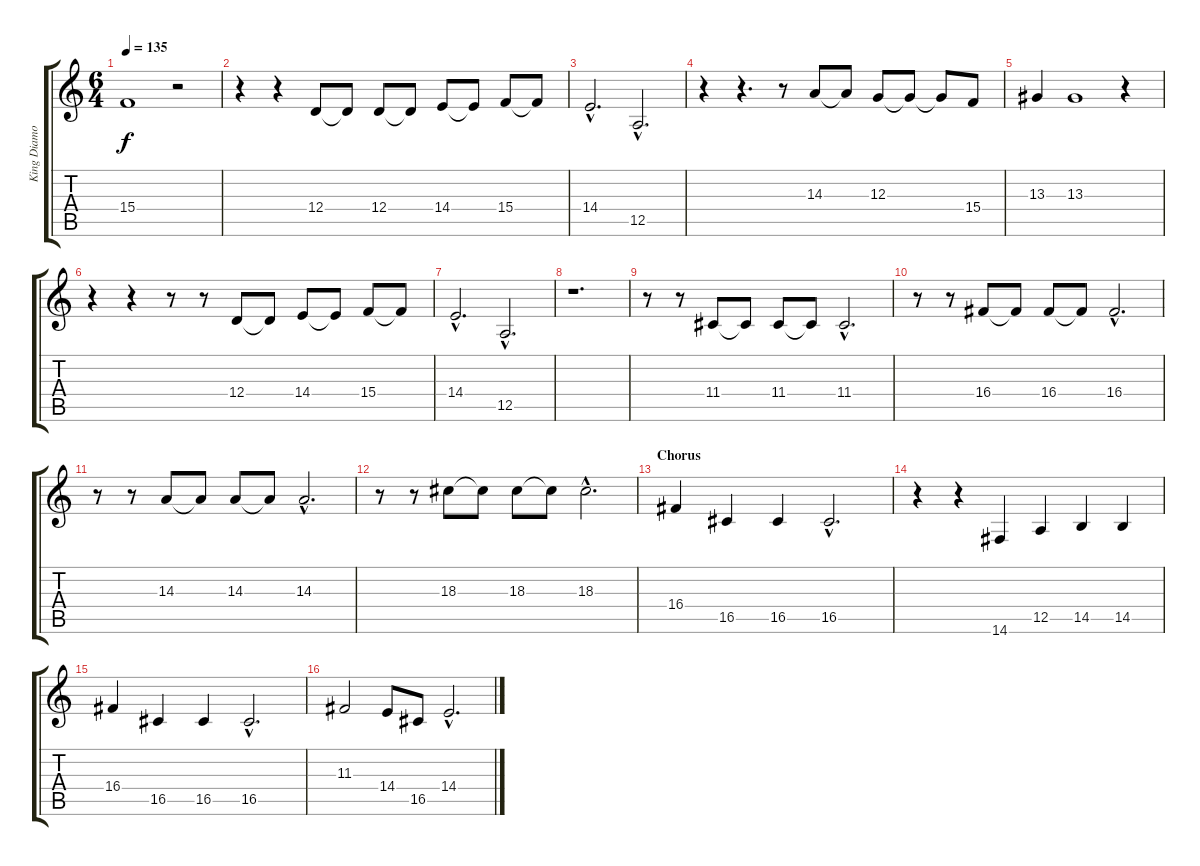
\track ("King Diamond" "King Diamo") {instrument violin}
\staff {score tabs}
\tuning (E4 B3 G3 D3 A2 E2) {hide}
\ts (6 4)
\tempo 135
\clef g2
\ks c
15.4.1{dy f} r.2 |
r.4 r.4 12.4.8 12.4{t}.8 12.4.8 12.4{t}.8 14.4.8 14.4{t}.8 15.4.8 15.4{t}.8 |
14.4{hac}.2{d} 12.5{hac}.2{d} |
r.4 r.4{d} r.8 14.3.8 14.3{t}.8 12.3.8 12.3{t}.8 12.3{t}.8 15.4.8 |
13.3.4 13.3.1 r.4 |
r.4 r.4 r.8 r.8 12.4.8 12.4{t}.8 14.4.8 14.4{t}.8 15.4.8 15.4{t}.8 |
14.4{hac}.2{d} 12.5{hac}.2{d} |
r.1{d} |
r.8 r.8 11.4.8 11.4{t}.8 11.4.8 11.4{t}.8 11.4{hac}.2{d} |
r.8 r.8 16.4.8 16.4{t}.8 16.4.8 16.4{t}.8 16.4{hac}.2{d} |
r.8 r.8 14.3.8 14.3{t}.8 14.3.8 14.3{t}.8 14.3{hac}.2{d} |
r.8 r.8 18.3.8 18.3{t}.8 18.3.8 18.3{t}.8 18.3{hac}.2{d} |
\section ("" "Chorus")
16.4.4 16.5.4 16.5.4 16.5{hac}.2{d} |
r.4 r.4 14.6.4 12.5.4 14.5.4 14.5.4 |
16.4.4 16.5.4 16.5.4 16.5{hac}.2{d} |
11.3.2 14.4.8 16.5.8 14.4{hac}.2{d}
